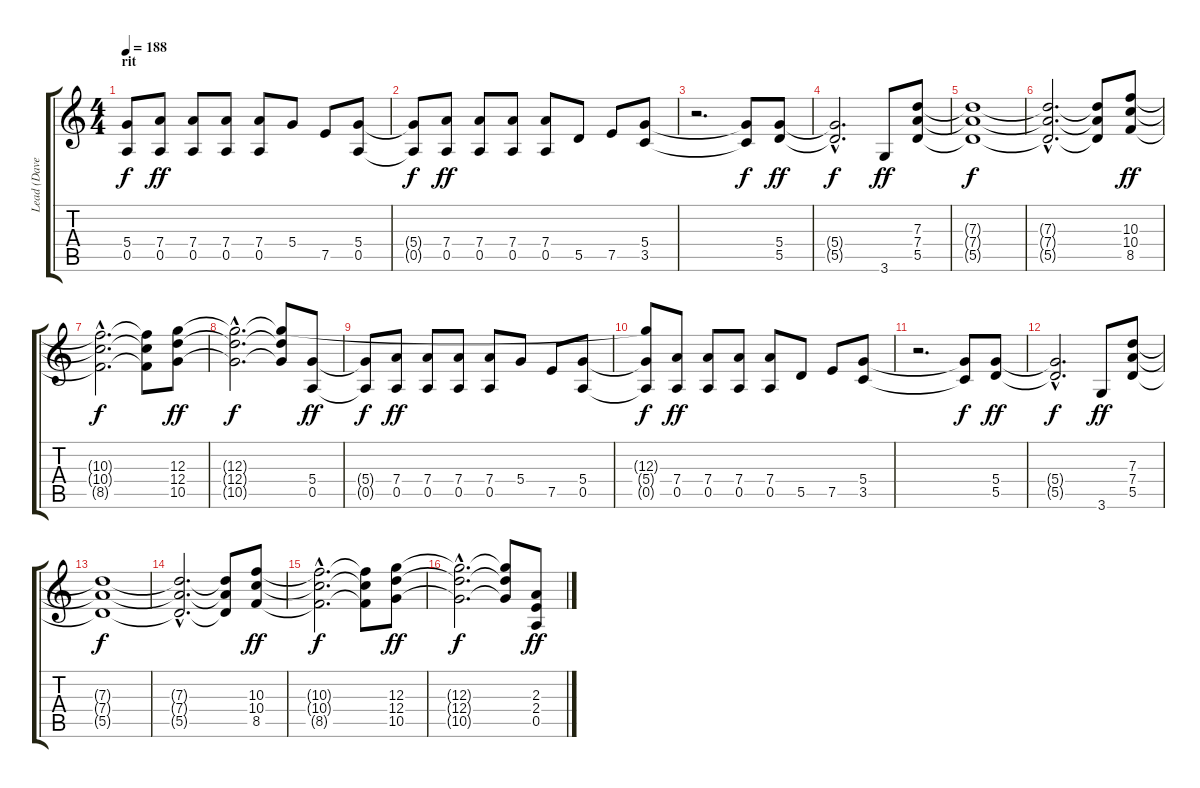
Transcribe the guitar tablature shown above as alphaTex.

\track ("Lead (Dave)" "Lead (Dave") {instrument distortionguitar}
\staff {score tabs}
\tuning (E4 B3 G3 D3 A2 E2) {hide}
\ts (4 4)
\section ("" "rit")
\tempo 188
\clef g2
\ks c
(5.4{t} 0.5{t}).8{dy f} (7.4 0.5).8{dy ff} (7.4 0.5).8 (7.4 0.5).8 (7.4 0.5).8 5.4.8 7.5.8 (5.4 0.5).8 |
(5.4{t} 0.5{t}).8{dy f} (7.4 0.5).8{dy ff} (7.4 0.5).8 (7.4 0.5).8 (7.4 0.5).8 5.5.8 7.5.8 (5.4 3.5).8 |
r.2{d} (5.4{t} 3.5{t}).8{dy f} (5.4 5.5).8{dy ff} |
(5.4{hac t} 5.5{hac t}).2{d dy f} 3.6.8{dy ff} (7.3 7.4 5.5).8 |
(7.3{t} 7.4{t} 5.5{t}).1{dy f} |
(7.3{hac t} 7.4{hac t} 5.5{hac t}).2{d} (7.3{t} 7.4{t} 5.5{t}).8 (10.3 10.4 8.5).8{dy ff} |
(10.3{hac t} 10.4{hac t} 8.5{hac t}).2{d dy f} (10.3{t} 10.4{t} 8.5{t}).8 (12.3 12.4 10.5).8{dy ff} |
(12.3{hac t} 12.4{hac t} 10.5{hac t}).2{d dy f} (12.3{t} 12.4{t} 10.5{t}).8 (5.4 0.5).8{dy ff} |
(5.4{t} 0.5{t}).8{dy f} (7.4 0.5).8{dy ff} (7.4 0.5).8 (7.4 0.5).8 (7.4 0.5).8 5.4.8 7.5.8 (5.4 0.5).8 |
(12.3{t} 5.4{t} 0.5{t}).8{dy f} (7.4 0.5).8{dy ff} (7.4 0.5).8 (7.4 0.5).8 (7.4 0.5).8 5.5.8 7.5.8 (5.4 3.5).8 |
r.2{d} (5.4{t} 3.5{t}).8{dy f} (5.4 5.5).8{dy ff} |
(5.4{hac t} 5.5{hac t}).2{d dy f} 3.6.8{dy ff} (7.3 7.4 5.5).8 |
(7.3{t} 7.4{t} 5.5{t}).1{dy f} |
(7.3{hac t} 7.4{hac t} 5.5{hac t}).2{d} (7.3{t} 7.4{t} 5.5{t}).8 (10.3 10.4 8.5).8{dy ff} |
(10.3{hac t} 10.4{hac t} 8.5{hac t}).2{d dy f} (10.3{t} 10.4{t} 8.5{t}).8 (12.3 12.4 10.5).8{dy ff} |
(12.3{hac t} 12.4{hac t} 10.5{hac t}).2{d dy f} (12.3{t} 12.4{t} 10.5{t}).8 (2.3 2.4 0.5).8{dy ff}
